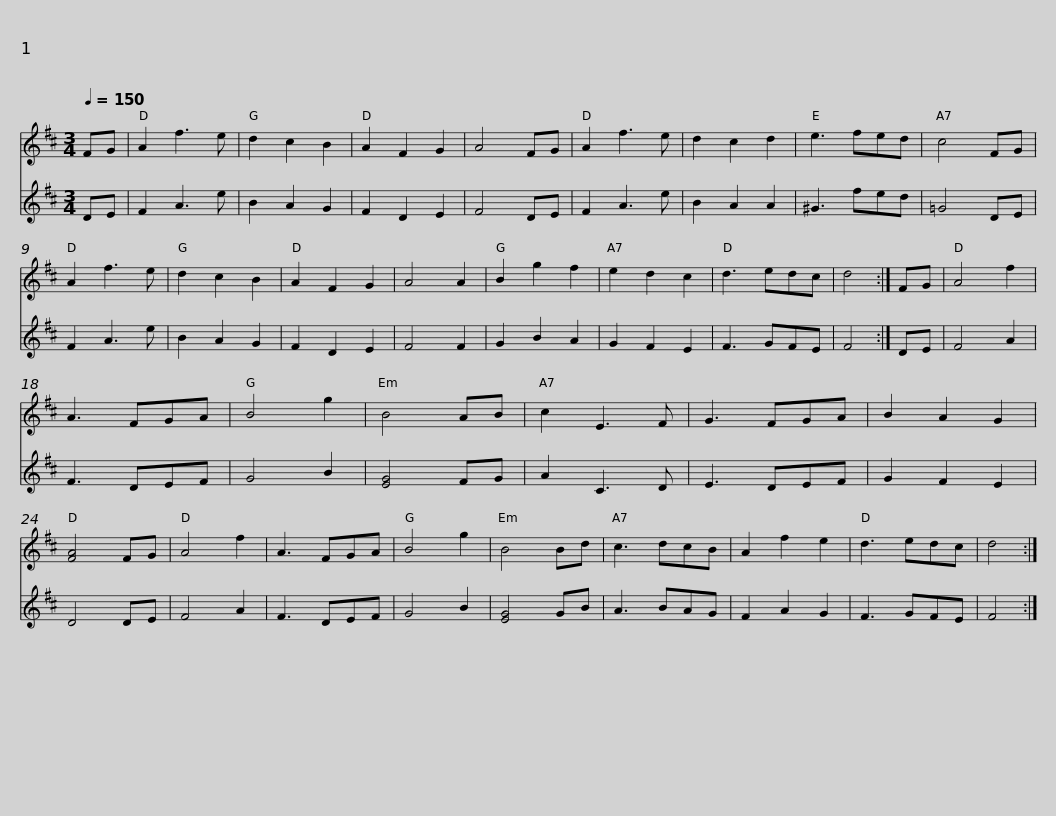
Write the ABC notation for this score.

X:1
%%score 1 2
L:1/8
Q:1/4=150
M:3/4
I:linebreak $
K:D
V:1 treble
V:2 treble
V:1
 FG | A2 f3 e | d2 c2 B2 | A2 F2 G2 | A4 FG | %5
 A2 f3 e | d2 c2 d2 | e3 fed | c4 FG | A2 f3 e | %10
 d2 c2 B2 | A2 F2 G2 |$ A4 A2 | B2 g2 f2 | e2 d2 c2 | %15
 d3 edc | d4 :| FG | A4 f2 | A3 FGA | %20
 B4 g2 | B4 AB | c2 E3 F | G3 FGA | B2 A2 G2 |$ %25
 [FA]4 FG | A4 f2 | A3 FGA | B4 g2 | B4 Bd | %30
 c3 dcB | A2 f2 e2 | d3 edc | d4 :| %34
V:2
 DE | F2 A3 e | B2 A2 G2 | F2 D2 E2 | F4 DE | %5
 F2 A3 e | B2 A2 A2 | ^G3 fed | =G4 DE | F2 A3 e | %10
 B2 A2 G2 | F2 D2 E2 |$ F4 F2 | G2 B2 A2 | G2 F2 E2 | %15
 F3 GFE | F4 :| DE | F4 A2 | F3 DEF | %20
 G4 B2 | [EG]4 FG | A2 C3 D | E3 DEF | G2 F2 E2 |$ %25
 D4 DE | F4 A2 | F3 DEF | G4 B2 | [EG]4 GB | %30
 A3 BAG | F2 A2 G2 | F3 GFE | F4 :| %34
